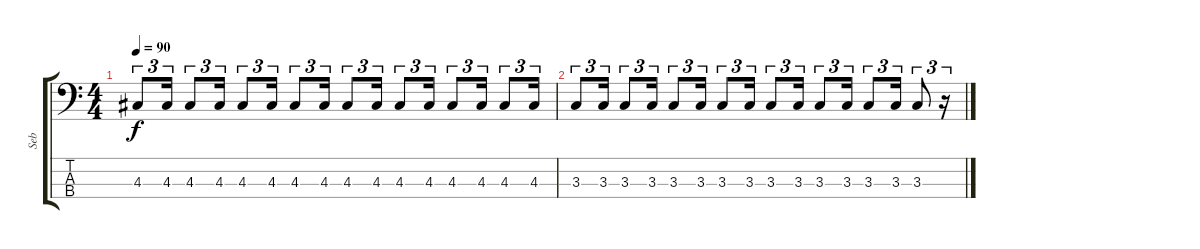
\track ("Seb" "Seb") {instrument electricbasspick}
\staff {score tabs}
\tuning (G2 D2 A1 D1) {hide}
\ts (4 4)
\tempo 90
\clef f4
\ks c
4.3.8{tu (3 2) dy f} 4.3.16{tu (3 2)} 4.3.8{tu (3 2)} 4.3.16{tu (3 2)} 4.3.8{tu (3 2)} 4.3.16{tu (3 2)} 4.3.8{tu (3 2)} 4.3.16{tu (3 2)} 4.3.8{tu (3 2)} 4.3.16{tu (3 2)} 4.3.8{tu (3 2)} 4.3.16{tu (3 2)} 4.3.8{tu (3 2)} 4.3.16{tu (3 2)} 4.3.8{tu (3 2)} 4.3.16{tu (3 2)} |
3.3.8{tu (3 2)} 3.3.16{tu (3 2)} 3.3.8{tu (3 2)} 3.3.16{tu (3 2)} 3.3.8{tu (3 2)} 3.3.16{tu (3 2)} 3.3.8{tu (3 2)} 3.3.16{tu (3 2)} 3.3.8{tu (3 2)} 3.3.16{tu (3 2)} 3.3.8{tu (3 2)} 3.3.16{tu (3 2)} 3.3.8{tu (3 2)} 3.3.16{tu (3 2)} 3.3.8{tu (3 2)} r.16{tu (3 2)}
